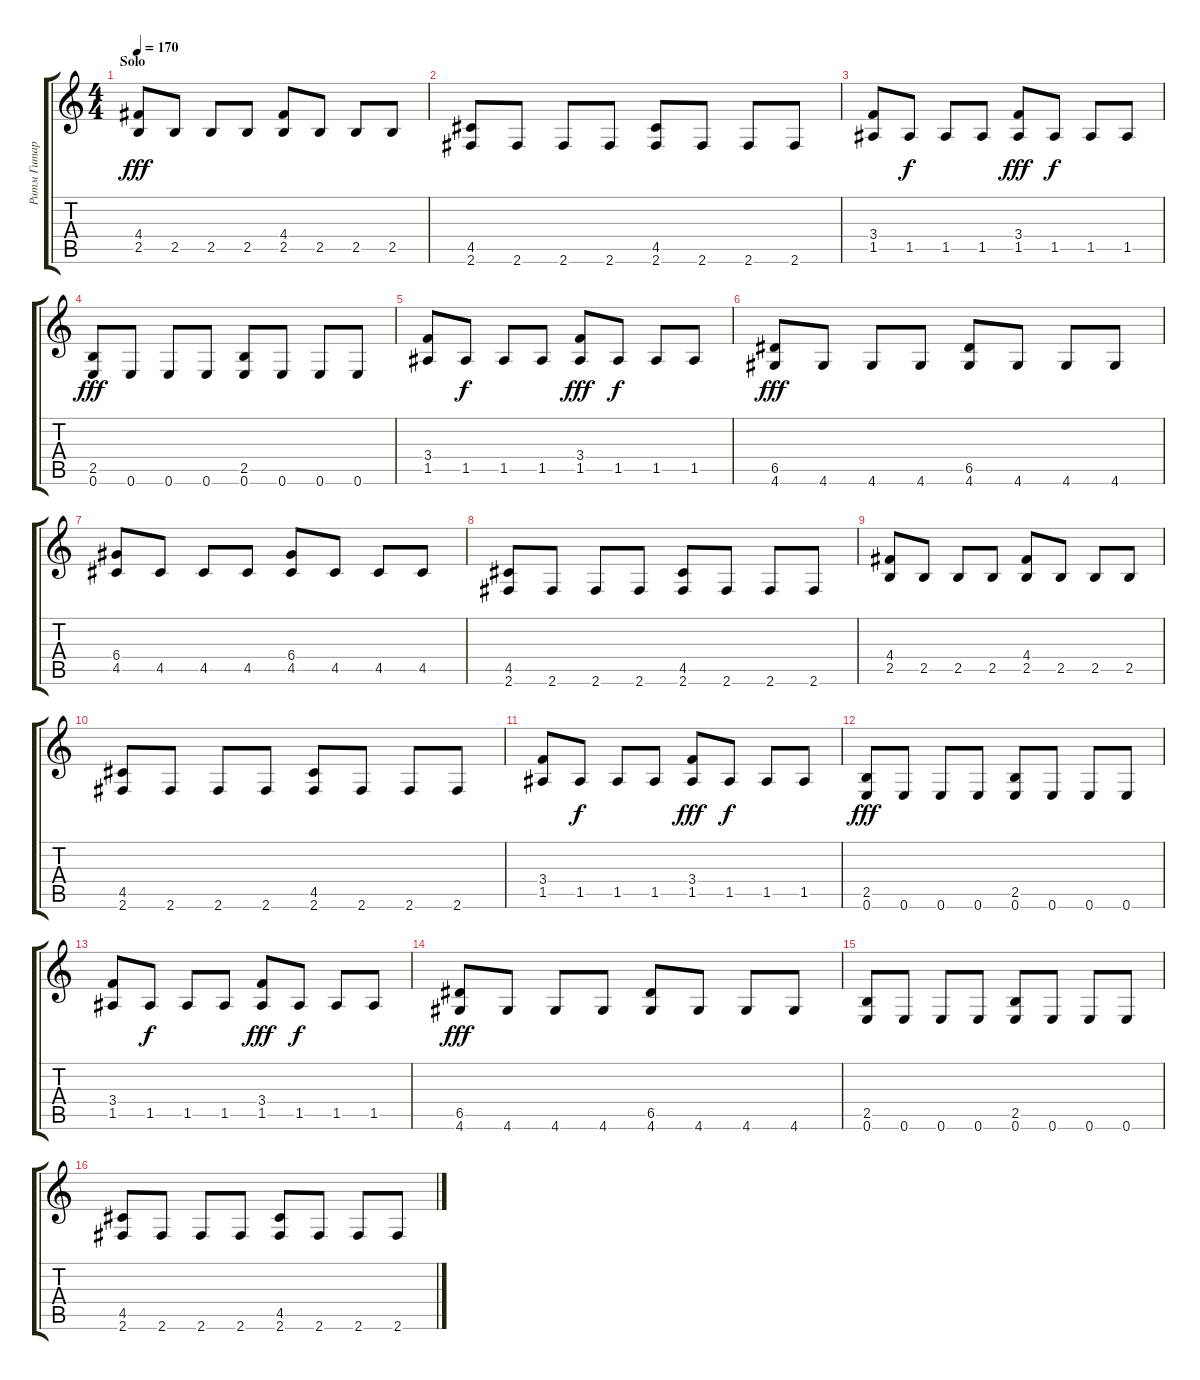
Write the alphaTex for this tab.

\track ("Ритм Гитара" "Ритм Гитар") {instrument distortionguitar}
\staff {score tabs}
\tuning (E4 B3 G3 D3 A2 E2) {hide}
\ts (4 4)
\section ("" "Solo")
\tempo 170
\clef g2
\ks c
(4.4 2.5).8{dy fff} 2.5.8 2.5.8 2.5.8 (4.4 2.5).8 2.5.8 2.5.8 2.5.8 |
(4.5 2.6).8 2.6.8 2.6.8 2.6.8 (4.5 2.6).8 2.6.8 2.6.8 2.6.8 |
(3.4 1.5).8 1.5.8{dy f} 1.5.8 1.5.8 (3.4 1.5).8{dy fff} 1.5.8{dy f} 1.5.8 1.5.8 |
(2.5 0.6).8{dy fff} 0.6.8 0.6.8 0.6.8 (2.5 0.6).8 0.6.8 0.6.8 0.6.8 |
(3.4 1.5).8 1.5.8{dy f} 1.5.8 1.5.8 (3.4 1.5).8{dy fff} 1.5.8{dy f} 1.5.8 1.5.8 |
(6.5 4.6).8{dy fff} 4.6.8 4.6.8 4.6.8 (6.5 4.6).8 4.6.8 4.6.8 4.6.8 |
(6.4 4.5).8 4.5.8 4.5.8 4.5.8 (6.4 4.5).8 4.5.8 4.5.8 4.5.8 |
(4.5 2.6).8 2.6.8 2.6.8 2.6.8 (4.5 2.6).8 2.6.8 2.6.8 2.6.8 |
(4.4 2.5).8 2.5.8 2.5.8 2.5.8 (4.4 2.5).8 2.5.8 2.5.8 2.5.8 |
(4.5 2.6).8 2.6.8 2.6.8 2.6.8 (4.5 2.6).8 2.6.8 2.6.8 2.6.8 |
(3.4 1.5).8 1.5.8{dy f} 1.5.8 1.5.8 (3.4 1.5).8{dy fff} 1.5.8{dy f} 1.5.8 1.5.8 |
(2.5 0.6).8{dy fff} 0.6.8 0.6.8 0.6.8 (2.5 0.6).8 0.6.8 0.6.8 0.6.8 |
(3.4 1.5).8 1.5.8{dy f} 1.5.8 1.5.8 (3.4 1.5).8{dy fff} 1.5.8{dy f} 1.5.8 1.5.8 |
(6.5 4.6).8{dy fff} 4.6.8 4.6.8 4.6.8 (6.5 4.6).8 4.6.8 4.6.8 4.6.8 |
(2.5 0.6).8 0.6.8 0.6.8 0.6.8 (2.5 0.6).8 0.6.8 0.6.8 0.6.8 |
(4.5 2.6).8 2.6.8 2.6.8 2.6.8 (4.5 2.6).8 2.6.8 2.6.8 2.6.8
